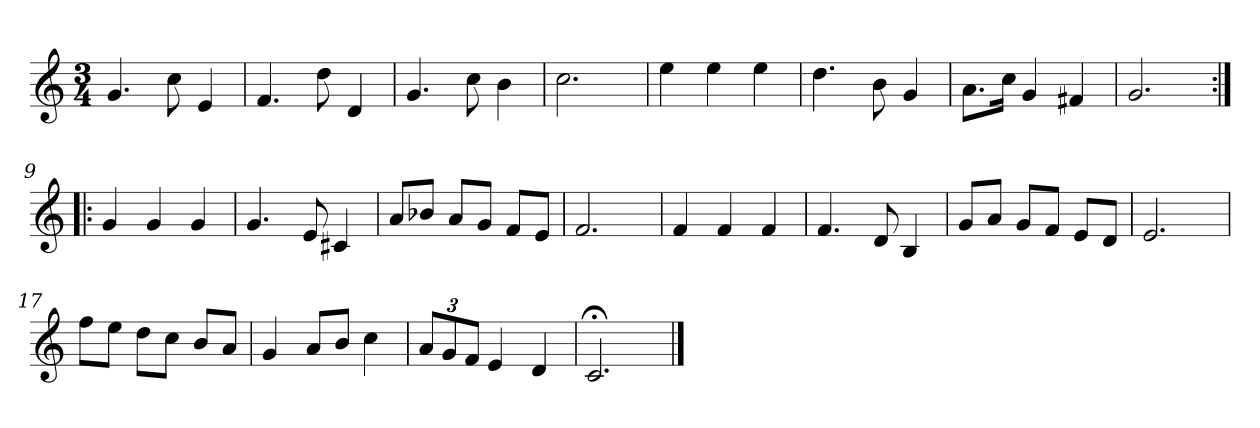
**kern
*part1
*staff1
*clefG2
*k[]
*C:
*M3/4
*MM120
=1
4.g
8cc
4e
=2
4.f
8dd
4d
=3
4.g
8cc
4b
=4
2.cc
=5
4ee
4ee
4ee
=6
4.dd
8b
4g
=7
8.a\L
16cc\Jk
4g
4f#X
=8
2.g
=9:|!|:
4g
4g
4g
=10
4.g
8e
4c#X
=11
8a/L
8b-X/J
8a/L
8g/J
8f/L
8e/J
=12
2.f
=13
4f
4f
4f
=14
4.f
8d
4B
=15
8g/L
8a/J
8g/L
8f/J
8e/L
8d/J
=16
2.e
=17
8ff\L
8ee\J
8dd\L
8cc\J
8b/L
8a/J
=18
4g
8a/L
8b/J
4cc
=19
12a/L
12g/
12f/J
4e
4d
=20
2.c;<
==
*-
